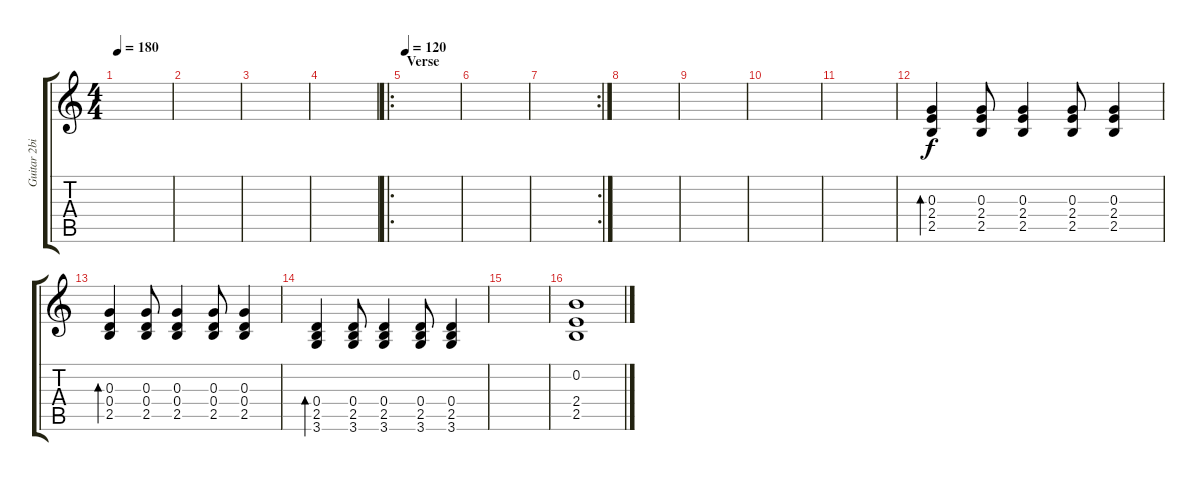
\track ("Guitar 2bis (accoustic)" "Guitar 2bi") {instrument acousticguitarsteel}
\staff {score tabs}
\tuning (E4 B3 G3 D3 A2 E2) {hide}
\ts (4 4)
\tempo 180
\clef g2
\ks c
|
|
|
|
\ro
\section ("" "Verse")
\tempo 120
|
|
\rc 2
|
\section ("" "")
|
|
|
|
(0.3 2.4 2.5).4{bd 240} (0.3 2.4 2.5).8 (0.3 2.4 2.5).4 (0.3 2.4 2.5).8 (0.3 2.4 2.5).4 |
(0.3 0.4 2.5).4{bd 240} (0.3 0.4 2.5).8 (0.3 0.4 2.5).4 (0.3 0.4 2.5).8 (0.3 0.4 2.5).4 |
(0.4 2.5 3.6).4{bd 240} (0.4 2.5 3.6).8 (0.4 2.5 3.6).4 (0.4 2.5 3.6).8 (0.4 2.5 3.6).4 |
|
(0.2 2.4 2.5).1
